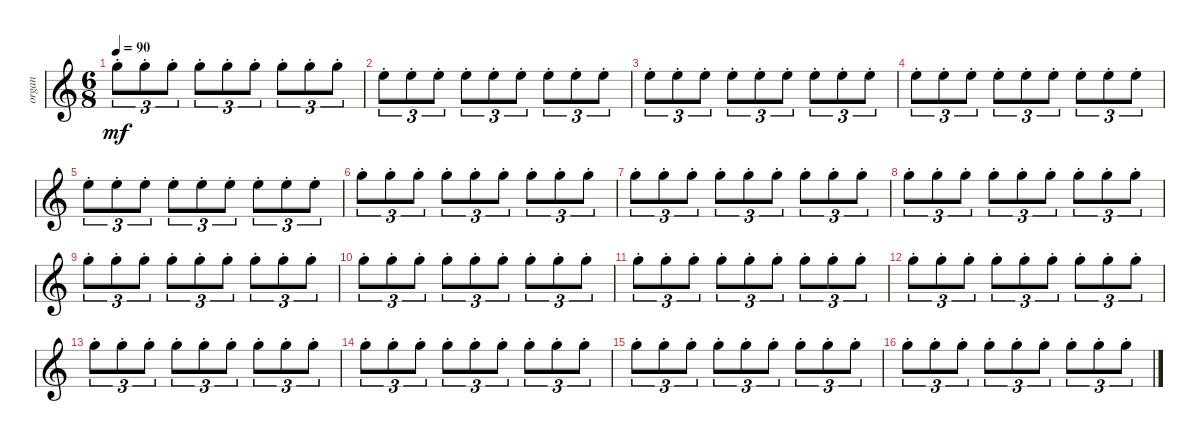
\track ("organ" "organ") {instrument drawbarorgan}
\staff {score}
\tuning (E4 B3 G3 D3 A2 E2) {hide}
\ts (6 8)
\tempo 90
\clef g2
\ks c
15.1{st}.8{tu (3 2) dy mf} 15.1{st}.8{tu (3 2)} 15.1{st}.8{tu (3 2)} 15.1{st}.8{tu (3 2)} 15.1{st}.8{tu (3 2)} 15.1{st}.8{tu (3 2)} 15.1{st}.8{tu (3 2)} 15.1{st}.8{tu (3 2)} 15.1{st}.8{tu (3 2)} |
12.1{st}.8{tu (3 2)} 12.1{st}.8{tu (3 2)} 12.1{st}.8{tu (3 2)} 12.1{st}.8{tu (3 2)} 12.1{st}.8{tu (3 2)} 12.1{st}.8{tu (3 2)} 12.1{st}.8{tu (3 2)} 12.1{st}.8{tu (3 2)} 12.1{st}.8{tu (3 2)} |
12.1{st}.8{tu (3 2)} 12.1{st}.8{tu (3 2)} 12.1{st}.8{tu (3 2)} 12.1{st}.8{tu (3 2)} 12.1{st}.8{tu (3 2)} 12.1{st}.8{tu (3 2)} 12.1{st}.8{tu (3 2)} 12.1{st}.8{tu (3 2)} 12.1{st}.8{tu (3 2)} |
12.1{st}.8{tu (3 2)} 12.1{st}.8{tu (3 2)} 12.1{st}.8{tu (3 2)} 12.1{st}.8{tu (3 2)} 12.1{st}.8{tu (3 2)} 12.1{st}.8{tu (3 2)} 12.1{st}.8{tu (3 2)} 12.1{st}.8{tu (3 2)} 12.1{st}.8{tu (3 2)} |
12.1{st}.8{tu (3 2)} 12.1{st}.8{tu (3 2)} 12.1{st}.8{tu (3 2)} 12.1{st}.8{tu (3 2)} 12.1{st}.8{tu (3 2)} 12.1{st}.8{tu (3 2)} 12.1{st}.8{tu (3 2)} 12.1{st}.8{tu (3 2)} 12.1{st}.8{tu (3 2)} |
15.1{st}.8{tu (3 2)} 15.1{st}.8{tu (3 2)} 15.1{st}.8{tu (3 2)} 15.1{st}.8{tu (3 2)} 15.1{st}.8{tu (3 2)} 15.1{st}.8{tu (3 2)} 15.1{st}.8{tu (3 2)} 15.1{st}.8{tu (3 2)} 15.1{st}.8{tu (3 2)} |
15.1{st}.8{tu (3 2)} 15.1{st}.8{tu (3 2)} 15.1{st}.8{tu (3 2)} 15.1{st}.8{tu (3 2)} 15.1{st}.8{tu (3 2)} 15.1{st}.8{tu (3 2)} 15.1{st}.8{tu (3 2)} 15.1{st}.8{tu (3 2)} 15.1{st}.8{tu (3 2)} |
15.1{st}.8{tu (3 2)} 15.1{st}.8{tu (3 2)} 15.1{st}.8{tu (3 2)} 15.1{st}.8{tu (3 2)} 15.1{st}.8{tu (3 2)} 15.1{st}.8{tu (3 2)} 15.1{st}.8{tu (3 2)} 15.1{st}.8{tu (3 2)} 15.1{st}.8{tu (3 2)} |
15.1{st}.8{tu (3 2)} 15.1{st}.8{tu (3 2)} 15.1{st}.8{tu (3 2)} 15.1{st}.8{tu (3 2)} 15.1{st}.8{tu (3 2)} 15.1{st}.8{tu (3 2)} 15.1{st}.8{tu (3 2)} 15.1{st}.8{tu (3 2)} 15.1{st}.8{tu (3 2)} |
15.1{st}.8{tu (3 2)} 15.1{st}.8{tu (3 2)} 15.1{st}.8{tu (3 2)} 15.1{st}.8{tu (3 2)} 15.1{st}.8{tu (3 2)} 15.1{st}.8{tu (3 2)} 15.1{st}.8{tu (3 2)} 15.1{st}.8{tu (3 2)} 15.1{st}.8{tu (3 2)} |
15.1{st}.8{tu (3 2)} 15.1{st}.8{tu (3 2)} 15.1{st}.8{tu (3 2)} 15.1{st}.8{tu (3 2)} 15.1{st}.8{tu (3 2)} 15.1{st}.8{tu (3 2)} 15.1{st}.8{tu (3 2)} 15.1{st}.8{tu (3 2)} 15.1{st}.8{tu (3 2)} |
15.1{st}.8{tu (3 2)} 15.1{st}.8{tu (3 2)} 15.1{st}.8{tu (3 2)} 15.1{st}.8{tu (3 2)} 15.1{st}.8{tu (3 2)} 15.1{st}.8{tu (3 2)} 15.1{st}.8{tu (3 2)} 15.1{st}.8{tu (3 2)} 15.1{st}.8{tu (3 2)} |
15.1{st}.8{tu (3 2)} 15.1{st}.8{tu (3 2)} 15.1{st}.8{tu (3 2)} 15.1{st}.8{tu (3 2)} 15.1{st}.8{tu (3 2)} 15.1{st}.8{tu (3 2)} 15.1{st}.8{tu (3 2)} 15.1{st}.8{tu (3 2)} 15.1{st}.8{tu (3 2)} |
15.1{st}.8{tu (3 2)} 15.1{st}.8{tu (3 2)} 15.1{st}.8{tu (3 2)} 15.1{st}.8{tu (3 2)} 15.1{st}.8{tu (3 2)} 15.1{st}.8{tu (3 2)} 15.1{st}.8{tu (3 2)} 15.1{st}.8{tu (3 2)} 15.1{st}.8{tu (3 2)} |
15.1{st}.8{tu (3 2)} 15.1{st}.8{tu (3 2)} 15.1{st}.8{tu (3 2)} 15.1{st}.8{tu (3 2)} 15.1{st}.8{tu (3 2)} 15.1{st}.8{tu (3 2)} 15.1{st}.8{tu (3 2)} 15.1{st}.8{tu (3 2)} 15.1{st}.8{tu (3 2)} |
15.1{st}.8{tu (3 2)} 15.1{st}.8{tu (3 2)} 15.1{st}.8{tu (3 2)} 15.1{st}.8{tu (3 2)} 15.1{st}.8{tu (3 2)} 15.1{st}.8{tu (3 2)} 15.1{st}.8{tu (3 2)} 15.1{st}.8{tu (3 2)} 15.1{st}.8{tu (3 2)}
